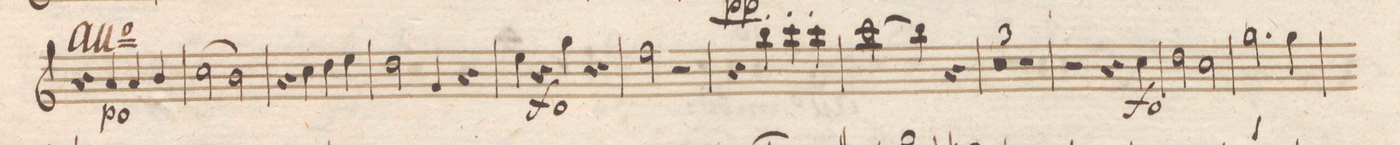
**kern	**dynam
*I"Clarinetto 1mo in B.	*
*clefG2	*
*k[b-e-]	*
*met(c|)	*
*M2/2	*
4r	.
4g/	p
4g/	.
4a/	.
=56	=56
(2b-\	.
2a\)	.
=57	=57
4r	.
4b-\	.
4cc\	.
4dd\	.
=58	=58
2cc\	.
4f/	.
4r	.
=59	=59
4dd\	f
4r	.
4ff\	.
4r	.
=60	=60
2ee-\	.
2r	.
=61	=61
4r	.
4aa'\	.
4bb-'\	.
4bb-'\	.
=62	=62
(2bb-\	.
4aa\)	.
4r	.
=63	=63
0r	.
=64	=64
=65	=65
1r	.
=66	=66
2r	.
4r	.
4b-\	f
=67	=67
2cc\	.
2b-\	.
=68	=68
2.ff\	.
4ff\	.
=69	=69
*-	*-
